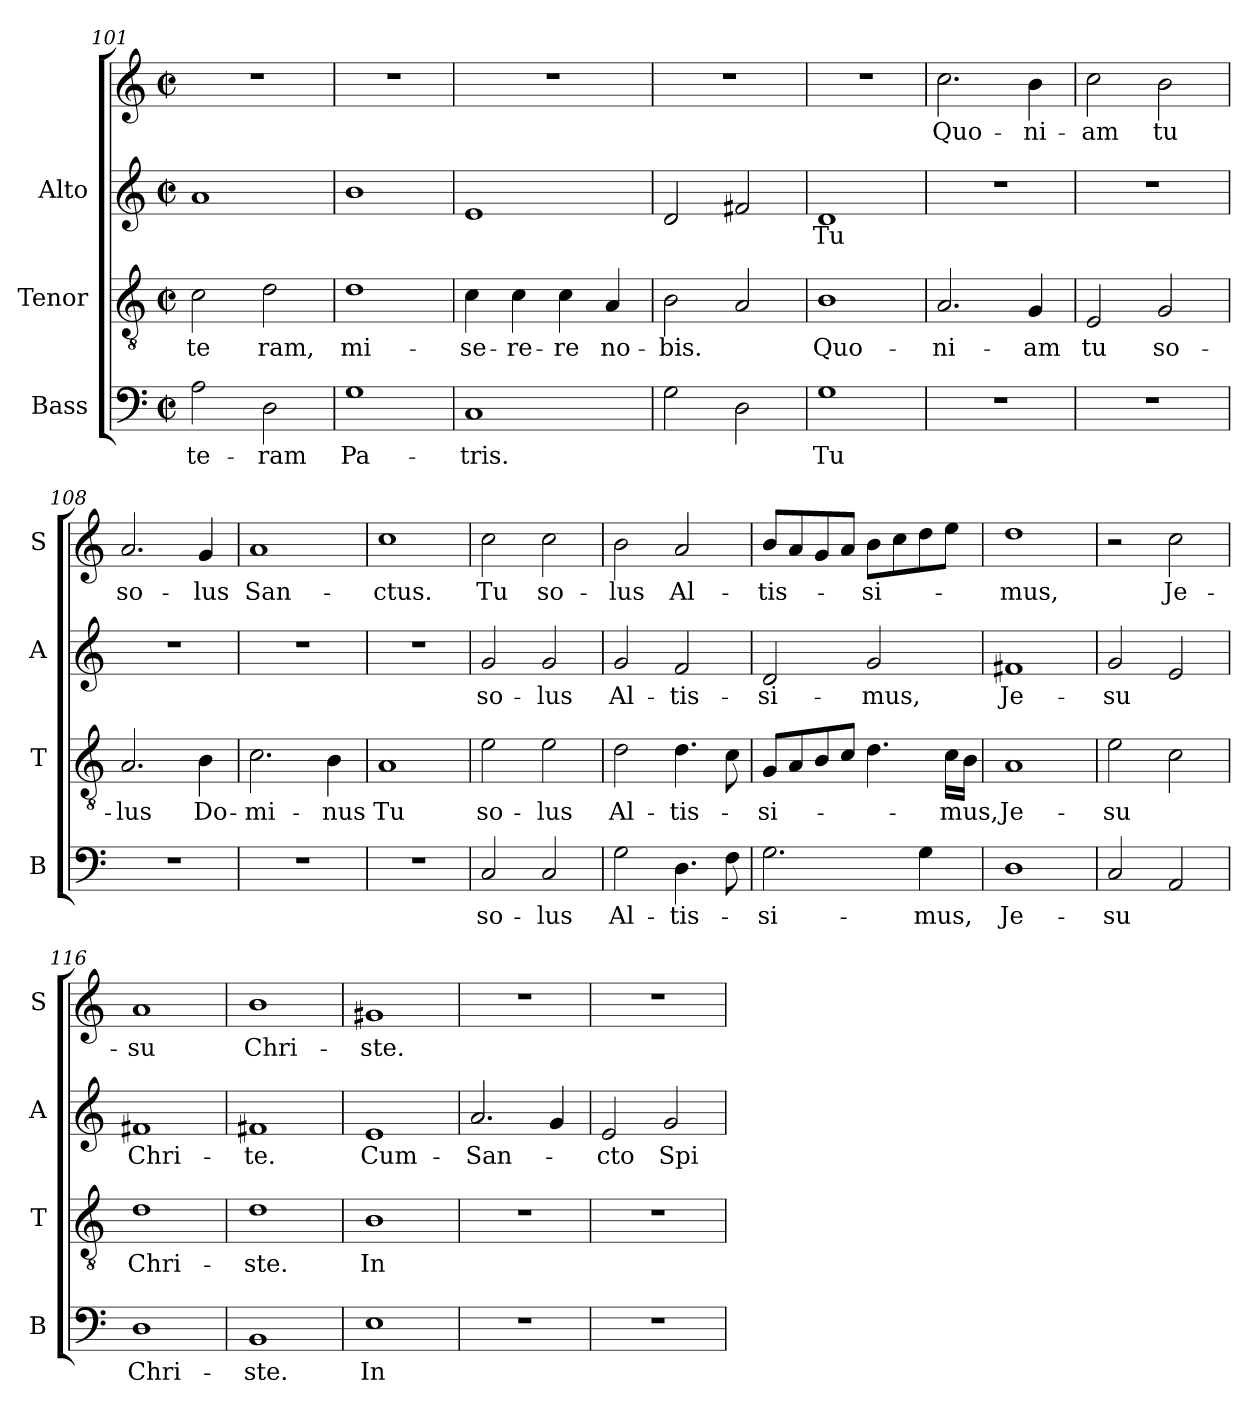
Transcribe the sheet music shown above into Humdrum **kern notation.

**kern	**text	**kern	**text	**kern	**text	**kern	**text
*part4	*part4	*part3	*part3	*part2	*part2	*part1	*part1
*staff4	*staff4	*staff3	*staff3	*staff2	*staff2	*staff1	*staff1
*I"Bass	*	*I"Tenor	*	*I"Alto	*	*	*
*I'B	*	*I'T	*	*I'A	*	*I'S	*
*clefF4	*	*clefGv2	*	*clefG2	*	*clefG2	*
*k[]	*	*k[]	*	*k[]	*	*k[]	*
*C:	*	*C:	*	*C:	*	*C:	*
*M2/2	*	*M2/2	*	*M2/2	*	*M2/2	*
*met(c|)	*	*met(c|)	*	*met(c|)	*	*met(c|)	*
=101	=101	=101	=101	=101	=101	=101	=101
2A\	-te-	2c\	-te	1a	.	1r	.
2D\	-ram	2d\	ram,	.	.	.	.
=102	=102	=102	=102	=102	=102	=102	=102
1G	Pa-	1d	mi-	1b	.	1r	.
=103	=103	=103	=103	=103	=103	=103	=103
1C	-tris.	4c\	-se-	1e	.	1r	.
.	.	4c\	-re-	.	.	.	.
.	.	4c\	-re	.	.	.	.
.	.	4A/	no-	.	.	.	.
!!LO:LB:g=z
=104	=104	=104	=104	=104	=104	=104	=104
2G\	.	2B\	-bis.	2d/	.	1r	.
2D\	.	2A/	.	2f#X/	.	.	.
=105	=105	=105	=105	=105	=105	=105	=105
1G	Tu	1B	Quo-	1d	Tu	1r	.
=106	=106	=106	=106	=106	=106	=106	=106
1r	.	2.A/	-ni-	1r	.	2.cc\	Quo-
.	.	4G/	-am	.	.	4b\	-ni-
=107	=107	=107	=107	=107	=107	=107	=107
1r	.	2E/	tu	1r	.	2cc\	-am
.	.	2G/	so-	.	.	2b\	tu
=108	=108	=108	=108	=108	=108	=108	=108
1r	.	2.A/	-lus	1r	.	2.a/	so-
.	.	4B\	Do-	.	.	4g/	-lus
=109	=109	=109	=109	=109	=109	=109	=109
1r	.	2.c\	-mi-	1r	.	1a	San-
.	.	4B\	-nus	.	.	.	.
!!LO:LB:g=z
=110	=110	=110	=110	=110	=110	=110	=110
1r	.	1A	Tu	1r	.	1cc	-ctus.
=111	=111	=111	=111	=111	=111	=111	=111
2C/	so-	2e\	so-	2g/	so-	2cc\	Tu
2C/	-lus	2e\	-lus	2g/	-lus	2cc\	so-
=112	=112	=112	=112	=112	=112	=112	=112
2G\	Al-	2d\	Al-	2g/	Al-	2b\	-lus
4.D\	-tis-	4.d\	-tis-	2f/	-tis-	2a/	Al-
8F\	.	8c\	.	.	.	.	.
=113	=113	=113	=113	=113	=113	=113	=113
2.G\	-si-	8G/L	-si-	2d/	-si-	8b/L	-tis-
.	.	8A/	.	.	.	8a/	.
.	.	8B/	.	.	.	8g/	.
.	.	8c/J	.	.	.	8a/J	.
.	.	4.d\	.	2g/	-mus,	8b\L	-si-
.	.	.	.	.	.	8cc\	.
4G\	-mus,	.	.	.	.	8dd\	.
.	.	16c\LL	-mus,	.	.	8ee\J	.
.	.	16B\JJ	.	.	.	.	.
=114	=114	=114	=114	=114	=114	=114	=114
1D	Je-	1A	Je-	1f#X	Je-	1dd	-mus,
=115	=115	=115	=115	=115	=115	=115	=115
2C/	-su	2e\	-su	2g/	-su	2r	.
2AA/	.	2c\	.	2e/	.	2cc\	Je-
!!LO:PB:g=z
=116	=116	=116	=116	=116	=116	=116	=116
1D	Chri-	1d	Chri-	1f#X	Chri-	1a	-su
=117	=117	=117	=117	=117	=117	=117	=117
1BB	-ste.	1d	-ste.	1f#X	-te.	1b	Chri-
=118	=118	=118	=118	=118	=118	=118	=118
1E	In	1B	In	1e	Cum-	1g#X	-ste.
=119	=119	=119	=119	=119	=119	=119	=119
1r	.	1r	.	2.a/	-San-	1r	.
.	.	.	.	4g/	.	.	.
=120	=120	=120	=120	=120	=120	=120	=120
1r	.	1r	.	2e/	-cto	1r	.
.	.	.	.	2g/	Spi-	.	.
=	=	=	=	=	=	=	=
*-	*-	*-	*-	*-	*-	*-	*-
